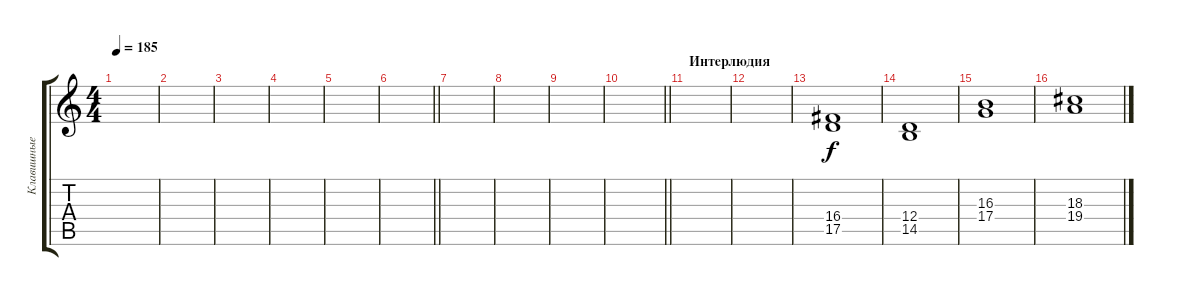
\track ("Клавишные" "Клавишные") {instrument stringensemble2}
\staff {score tabs}
\tuning (E4 B3 G3 D3 A2 E2) {hide}
\ts (4 4)
\tempo 185
\clef g2
\ks c
|
|
|
|
|
\barLineRight lightlight
|
|
|
|
\barLineRight lightlight
|
\section ("" "Интерлюдия")
|
|
(16.4 17.5).1 |
(12.4 14.5).1 |
(16.3 17.4).1 |
(18.3 19.4).1
